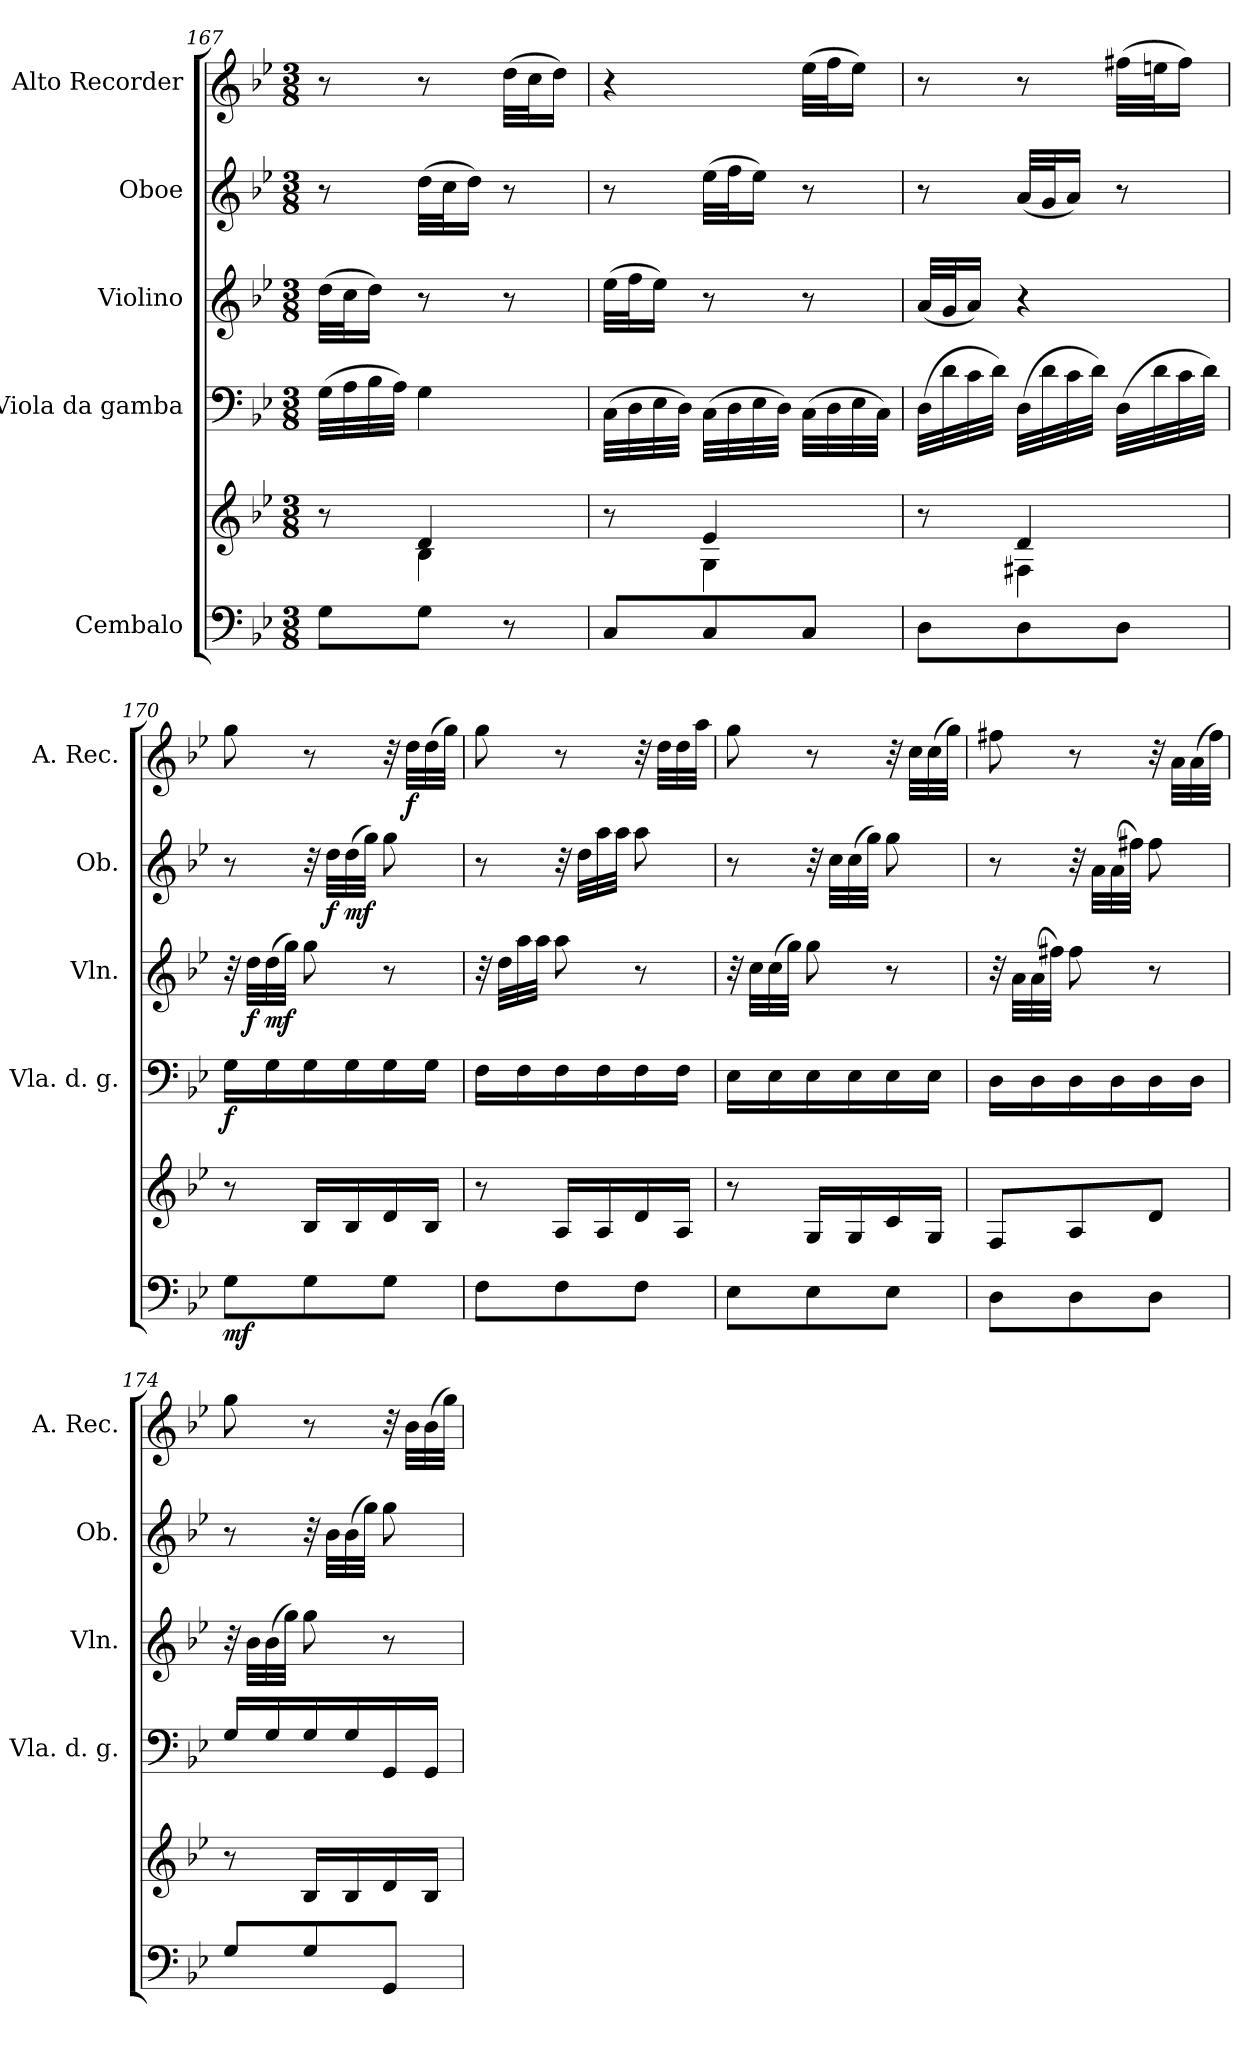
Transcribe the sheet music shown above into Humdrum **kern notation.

**kern	**kern	**dynam	**kern	**dynam	**kern	**dynam	**kern	**dynam	**kern	**dynam
*part5	*part5	*part5	*part4	*part4	*part3	*part3	*part2	*part2	*part1	*part1
*staff6	*staff5	*staff5/6	*staff4	*staff4	*staff3	*staff3	*staff2	*staff2	*staff1	*staff1
*I"Cembalo	*	*	*I"Viola da gamba	*	*I"Violino	*	*I"Oboe	*	*I"Alto Recorder	*
*	*	*	*I'Vla. d. g.	*	*I'Vln.	*	*I'Ob.	*	*I'A. Rec.	*
!!LO:PB:g=z
*clefF4	*clefG2	*	*clefF4	*	*clefG2	*	*clefG2	*	*clefG2	*
*k[b-e-]	*k[b-e-]	*	*k[b-e-]	*	*k[b-e-]	*	*k[b-e-]	*	*k[b-e-]	*
*M3/8	*M3/8	*	*M3/8	*	*M3/8	*	*M3/8	*	*M3/8	*
=167	=167	=167	=167	=167	=167	=167	=167	=167	=167	=167
*	*^	*	*	*	*	*	*	*	*	*
8G\L	8r	8ryy	.	(32G\LLL	.	(32dd\LLL	.	8r	.	8r	.
.	.	.	.	32A\	.	32cc\J	.	.	.	.	.
.	.	.	.	32B-\	.	16dd\JJ)	.	.	.	.	.
.	.	.	.	32A\JJJ)	.	.	.	.	.	.	.
8G\J	4d/	4B-\	.	4G\	.	8r	.	(32dd\LLL	.	8r	.
.	.	.	.	.	.	.	.	32cc\J	.	.	.
.	.	.	.	.	.	.	.	16dd\JJ)	.	.	.
8r	.	.	.	.	.	8r	.	8r	.	(32dd\LLL	.
.	.	.	.	.	.	.	.	.	.	32cc\J	.
.	.	.	.	.	.	.	.	.	.	16dd\JJ)	.
=168	=168	=168	=168	=168	=168	=168	=168	=168	=168	=168	=168
8C/L	8r	8ryy	.	(32C\LLL	.	(32ee-\LLL	.	8r	.	4r	.
.	.	.	.	32D\	.	32ff\J	.	.	.	.	.
.	.	.	.	32E-\	.	16ee-\JJ)	.	.	.	.	.
.	.	.	.	32D\JJJ)	.	.	.	.	.	.	.
8C/	4e-/	4G\	.	(32C\LLL	.	8r	.	(32ee-\LLL	.	.	.
.	.	.	.	32D\	.	.	.	32ff\J	.	.	.
.	.	.	.	32E-\	.	.	.	16ee-\JJ)	.	.	.
.	.	.	.	32D\JJJ)	.	.	.	.	.	.	.
8C/J	.	.	.	(32C\LLL	.	8r	.	8r	.	(32ee-\LLL	.
.	.	.	.	32D\	.	.	.	.	.	32ff\J	.
.	.	.	.	32E-\	.	.	.	.	.	16ee-\JJ)	.
.	.	.	.	32C\JJJ)	.	.	.	.	.	.	.
=169	=169	=169	=169	=169	=169	=169	=169	=169	=169	=169	=169
8D\L	8r	8ryy	.	(32D\LLL	.	(32a/LLL	.	8r	.	8r	.
.	.	.	.	32d\	.	32g/J	.	.	.	.	.
.	.	.	.	32c\	.	16a/JJ)	.	.	.	.	.
.	.	.	.	32d\JJJ)	.	.	.	.	.	.	.
8D\	4d/	4F#X\	.	(32D\LLL	.	4r	.	(32a/LLL	.	8r	.
.	.	.	.	32d\	.	.	.	32g/J	.	.	.
.	.	.	.	32c\	.	.	.	16a/JJ)	.	.	.
.	.	.	.	32d\JJJ)	.	.	.	.	.	.	.
8D\J	.	.	.	(32D\LLL	.	.	.	8r	.	(32ff#X\LLL	.
.	.	.	.	32d\	.	.	.	.	.	32een\J	.
.	.	.	.	32c\	.	.	.	.	.	16ff#\JJ)	.
.	.	.	.	32d\JJJ)	.	.	.	.	.	.	.
*	*v	*v	*	*	*	*	*	*	*	*	*
=170	=170	=170	=170	=170	=170	=170	=170	=170	=170	=170
!	!	!LO:DY:b=2	!	!LO:DY:b	!	!	!	!	!	!
8G\L	8r	mf	16G\LL	f	32r	.	8r	.	8gg\	.
!	!	!	!	!	!	!LO:DY:b	!	!	!	!
.	.	.	.	.	32dd\LLL	f	.	.	.	.
!	!	!	!	!	!	!LO:DY:b	!	!	!	!
.	.	.	16G\	.	(32dd\	mf	.	.	.	.
.	.	.	.	.	32gg\JJJ)	.	.	.	.	.
8G\	16B-/LL	.	16G\	.	8gg\	.	32r	.	8r	.
!	!	!	!	!	!	!	!	!LO:DY:b	!	!
.	.	.	.	.	.	.	32dd\LLL	f	.	.
!	!	!	!	!	!	!	!	!LO:DY:b	!	!
.	16B-/	.	16G\	.	.	.	(32dd\	mf	.	.
.	.	.	.	.	.	.	32gg\JJJ)	.	.	.
8G\J	16d/	.	16G\	.	8r	.	8gg\	.	32r	.
!	!	!	!	!	!	!	!	!	!	!LO:DY:b
.	.	.	.	.	.	.	.	.	32dd\LLL	f
.	16B-/JJ	.	16G\JJ	.	.	.	.	.	(32dd\	.
.	.	.	.	.	.	.	.	.	32gg\JJJ)	.
=171	=171	=171	=171	=171	=171	=171	=171	=171	=171	=171
8F\L	8r	.	16F\LL	.	32r	.	8r	.	8gg\	.
.	.	.	.	.	32dd\LLL	.	.	.	.	.
.	.	.	16F\	.	32aa\	.	.	.	.	.
.	.	.	.	.	32aa\JJJ	.	.	.	.	.
8F\	16A/LL	.	16F\	.	8aa\	.	32r	.	8r	.
.	.	.	.	.	.	.	32dd\LLL	.	.	.
.	16A/	.	16F\	.	.	.	32aa\	.	.	.
.	.	.	.	.	.	.	32aa\JJJ	.	.	.
8F\J	16d/	.	16F\	.	8r	.	8aa\	.	32r	.
.	.	.	.	.	.	.	.	.	32dd\LLL	.
.	16A/JJ	.	16F\JJ	.	.	.	.	.	32dd\	.
.	.	.	.	.	.	.	.	.	32aa\JJJ	.
=172	=172	=172	=172	=172	=172	=172	=172	=172	=172	=172
8E-\L	8r	.	16E-\LL	.	32r	.	8r	.	8gg\	.
.	.	.	.	.	32cc\LLL	.	.	.	.	.
.	.	.	16E-\	.	(32cc\	.	.	.	.	.
.	.	.	.	.	32gg\JJJ)	.	.	.	.	.
8E-\	16G/LL	.	16E-\	.	8gg\	.	32r	.	8r	.
.	.	.	.	.	.	.	32cc\LLL	.	.	.
.	16G/	.	16E-\	.	.	.	(32cc\	.	.	.
.	.	.	.	.	.	.	32gg\JJJ)	.	.	.
8E-\J	16c/	.	16E-\	.	8r	.	8gg\	.	32r	.
.	.	.	.	.	.	.	.	.	32cc\LLL	.
.	16G/JJ	.	16E-\JJ	.	.	.	.	.	(32cc\	.
.	.	.	.	.	.	.	.	.	32gg\JJJ)	.
!!LO:LB:g=z
=173	=173	=173	=173	=173	=173	=173	=173	=173	=173	=173
8D\L	8F/L	.	16D\LL	.	32r	.	8r	.	8ff#X\	.
.	.	.	.	.	32a\LLL	.	.	.	.	.
.	.	.	16D\	.	(32a\	.	.	.	.	.
.	.	.	.	.	32ff#X\JJJ)	.	.	.	.	.
8D\	8A/	.	16D\	.	8ff#\	.	32r	.	8r	.
.	.	.	.	.	.	.	32a\LLL	.	.	.
.	.	.	16D\	.	.	.	(32a\	.	.	.
.	.	.	.	.	.	.	32ff#X\JJJ)	.	.	.
8D\J	8d/J	.	16D\	.	8r	.	8ff#\	.	32r	.
.	.	.	.	.	.	.	.	.	32a\LLL	.
.	.	.	16D\JJ	.	.	.	.	.	(32a\	.
.	.	.	.	.	.	.	.	.	32ff#\JJJ)	.
=174	=174	=174	=174	=174	=174	=174	=174	=174	=174	=174
8G/L	8r	.	16G/LL	.	32r	.	8r	.	8gg\	.
.	.	.	.	.	32b-\LLL	.	.	.	.	.
.	.	.	16G/	.	(32b-\	.	.	.	.	.
.	.	.	.	.	32gg\JJJ)	.	.	.	.	.
8G/	16B-/LL	.	16G/	.	8gg\	.	32r	.	8r	.
.	.	.	.	.	.	.	32b-\LLL	.	.	.
.	16B-/	.	16G/	.	.	.	(32b-\	.	.	.
.	.	.	.	.	.	.	32gg\JJJ)	.	.	.
8GG/J	16d/	.	16GG/	.	8r	.	8gg\	.	32r	.
.	.	.	.	.	.	.	.	.	32b-\LLL	.
.	16B-/JJ	.	16GG/JJ	.	.	.	.	.	(32b-\	.
.	.	.	.	.	.	.	.	.	32gg\JJJ)	.
=	=	=	=	=	=	=	=	=	=	=
*-	*-	*-	*-	*-	*-	*-	*-	*-	*-	*-
